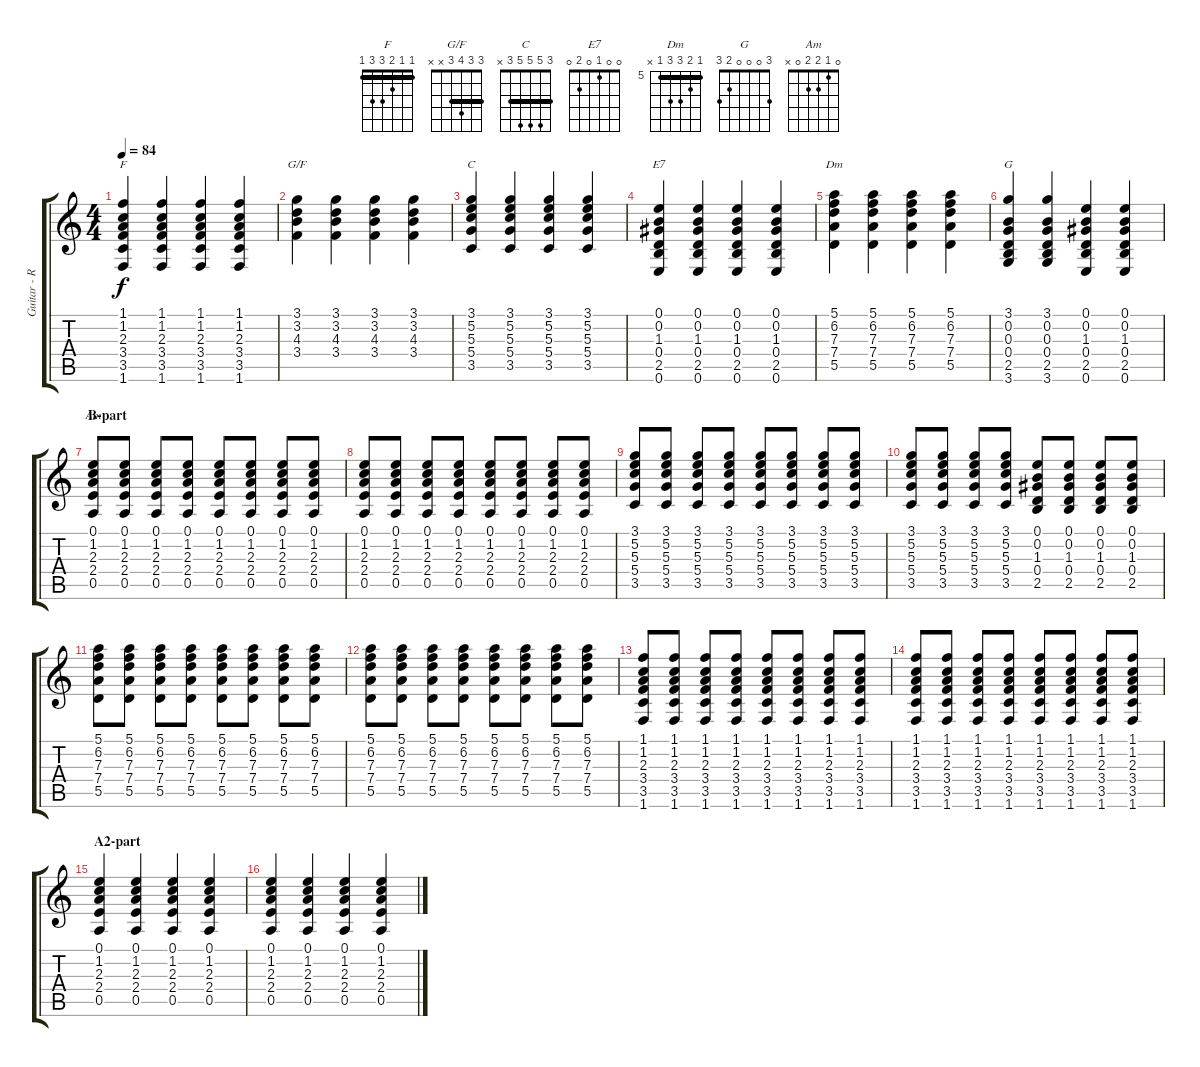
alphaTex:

\track ("Guitar - Rythm" "Guitar - R") {instrument overdrivenguitar}
\staff {score tabs}
\tuning (E4 B3 G3 D3 A2 E2) {hide}
\chord ("F" 1 1 2 3 3 1) {barre 1}
\chord ("G/F" 3 3 4 3 x x) {barre 3}
\chord ("C" 3 5 5 5 3 x) {barre 3}
\chord ("E7" 0 0 1 0 2 0)
\chord ("Dm" 5 6 7 7 5 x) {firstfret 5 barre 5}
\chord ("G" 3 0 0 0 2 3)
\chord ("Am" 0 1 2 2 0 x)
\ts (4 4)
\tempo 84
\clef g2
\ks c
(1.1 1.2 2.3 3.4 3.5 1.6).4{ch "F" dy f} (1.1 1.2 2.3 3.4 3.5 1.6).4 (1.1 1.2 2.3 3.4 3.5 1.6).4 (1.1 1.2 2.3 3.4 3.5 1.6).4 |
(3.1 3.2 4.3 3.4).4{ch "G/F"} (3.1 3.2 4.3 3.4).4 (3.1 3.2 4.3 3.4).4 (3.1 3.2 4.3 3.4).4 |
(3.1 5.2 5.3 5.4 3.5).4{ch "C"} (3.1 5.2 5.3 5.4 3.5).4 (3.1 5.2 5.3 5.4 3.5).4 (3.1 5.2 5.3 5.4 3.5).4 |
(0.1 0.2 1.3 0.4 2.5 0.6).4{ch "E7"} (0.1 0.2 1.3 0.4 2.5 0.6).4 (0.1 0.2 1.3 0.4 2.5 0.6).4 (0.1 0.2 1.3 0.4 2.5 0.6).4 |
(5.1 6.2 7.3 7.4 5.5).4{ch "Dm"} (5.1 6.2 7.3 7.4 5.5).4 (5.1 6.2 7.3 7.4 5.5).4 (5.1 6.2 7.3 7.4 5.5).4 |
(3.1 0.2 0.3 0.4 2.5 3.6).4{ch "G"} (3.1 0.2 0.3 0.4 2.5 3.6).4 (0.1 0.2 1.3 0.4 2.5 0.6).4 (0.1 0.2 1.3 0.4 2.5 0.6).4 |
\section ("" "B-part")
(0.1 1.2 2.3 2.4 0.5).8{ch "Am"} (0.1 1.2 2.3 2.4 0.5).8 (0.1 1.2 2.3 2.4 0.5).8 (0.1 1.2 2.3 2.4 0.5).8 (0.1 1.2 2.3 2.4 0.5).8 (0.1 1.2 2.3 2.4 0.5).8 (0.1 1.2 2.3 2.4 0.5).8 (0.1 1.2 2.3 2.4 0.5).8 |
(0.1 1.2 2.3 2.4 0.5).8 (0.1 1.2 2.3 2.4 0.5).8 (0.1 1.2 2.3 2.4 0.5).8 (0.1 1.2 2.3 2.4 0.5).8 (0.1 1.2 2.3 2.4 0.5).8 (0.1 1.2 2.3 2.4 0.5).8 (0.1 1.2 2.3 2.4 0.5).8 (0.1 1.2 2.3 2.4 0.5).8 |
(3.1 5.2 5.3 5.4 3.5).8 (3.1 5.2 5.3 5.4 3.5).8 (3.1 5.2 5.3 5.4 3.5).8 (3.1 5.2 5.3 5.4 3.5).8 (3.1 5.2 5.3 5.4 3.5).8 (3.1 5.2 5.3 5.4 3.5).8 (3.1 5.2 5.3 5.4 3.5).8 (3.1 5.2 5.3 5.4 3.5).8 |
(3.1 5.2 5.3 5.4 3.5).8 (3.1 5.2 5.3 5.4 3.5).8 (3.1 5.2 5.3 5.4 3.5).8 (3.1 5.2 5.3 5.4 3.5).8 (0.1 0.2 1.3 0.4 2.5).8 (0.1 0.2 1.3 0.4 2.5).8 (0.1 0.2 1.3 0.4 2.5).8 (0.1 0.2 1.3 0.4 2.5).8 |
(5.1 6.2 7.3 7.4 5.5).8 (5.1 6.2 7.3 7.4 5.5).8 (5.1 6.2 7.3 7.4 5.5).8 (5.1 6.2 7.3 7.4 5.5).8 (5.1 6.2 7.3 7.4 5.5).8 (5.1 6.2 7.3 7.4 5.5).8 (5.1 6.2 7.3 7.4 5.5).8 (5.1 6.2 7.3 7.4 5.5).8 |
(5.1 6.2 7.3 7.4 5.5).8 (5.1 6.2 7.3 7.4 5.5).8 (5.1 6.2 7.3 7.4 5.5).8 (5.1 6.2 7.3 7.4 5.5).8 (5.1 6.2 7.3 7.4 5.5).8 (5.1 6.2 7.3 7.4 5.5).8 (5.1 6.2 7.3 7.4 5.5).8 (5.1 6.2 7.3 7.4 5.5).8 |
(1.1 1.2 2.3 3.4 3.5 1.6).8 (1.1 1.2 2.3 3.4 3.5 1.6).8 (1.1 1.2 2.3 3.4 3.5 1.6).8 (1.1 1.2 2.3 3.4 3.5 1.6).8 (1.1 1.2 2.3 3.4 3.5 1.6).8 (1.1 1.2 2.3 3.4 3.5 1.6).8 (1.1 1.2 2.3 3.4 3.5 1.6).8 (1.1 1.2 2.3 3.4 3.5 1.6).8 |
(1.1 1.2 2.3 3.4 3.5 1.6).8 (1.1 1.2 2.3 3.4 3.5 1.6).8 (1.1 1.2 2.3 3.4 3.5 1.6).8 (1.1 1.2 2.3 3.4 3.5 1.6).8 (1.1 1.2 2.3 3.4 3.5 1.6).8 (1.1 1.2 2.3 3.4 3.5 1.6).8 (1.1 1.2 2.3 3.4 3.5 1.6).8 (1.1 1.2 2.3 3.4 3.5 1.6).8 |
\section ("" "A2-part")
(0.1 1.2 2.3 2.4 0.5).4 (0.1 1.2 2.3 2.4 0.5).4 (0.1 1.2 2.3 2.4 0.5).4 (0.1 1.2 2.3 2.4 0.5).4 |
(0.1 1.2 2.3 2.4 0.5).4 (0.1 1.2 2.3 2.4 0.5).4 (0.1 1.2 2.3 2.4 0.5).4 (0.1 1.2 2.3 2.4 0.5).4
